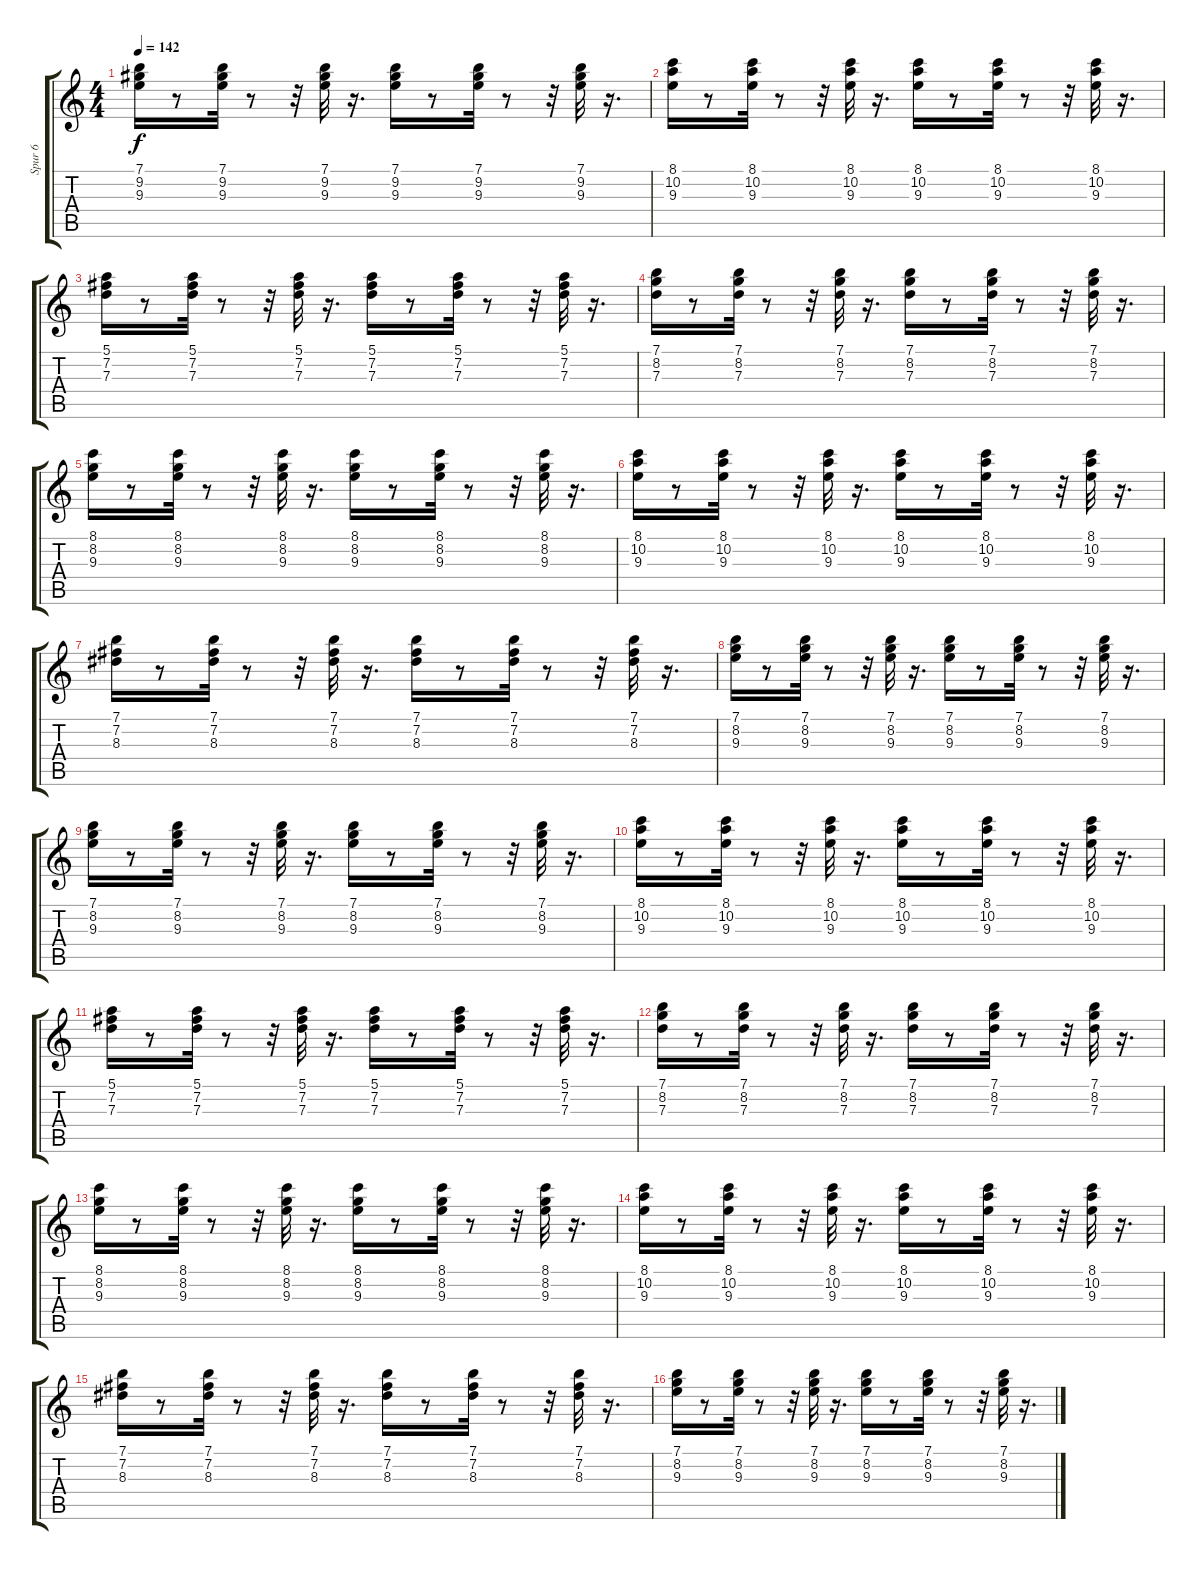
\track ("Spur 6" "Spur 6") {instrument electricguitarmuted}
\staff {score tabs}
\tuning (E4 B3 G3 D3 A2 E2) {hide}
\ts (4 4)
\tempo 142
\clef g2
\ks c
(7.1 9.2 9.3).16{dy f} r.8 (7.1 9.2 9.3).32 r.8 r.32 (7.1 9.2 9.3).32 r.16{d} (7.1 9.2 9.3).16 r.8 (7.1 9.2 9.3).32 r.8 r.32 (7.1 9.2 9.3).32 r.16{d} |
(8.1 10.2 9.3).16 r.8 (8.1 10.2 9.3).32 r.8 r.32 (8.1 10.2 9.3).32 r.16{d} (8.1 10.2 9.3).16 r.8 (8.1 10.2 9.3).32 r.8 r.32 (8.1 10.2 9.3).32 r.16{d} |
(5.1 7.2 7.3).16 r.8 (5.1 7.2 7.3).32 r.8 r.32 (5.1 7.2 7.3).32 r.16{d} (5.1 7.2 7.3).16 r.8 (5.1 7.2 7.3).32 r.8 r.32 (5.1 7.2 7.3).32 r.16{d} |
(7.1 8.2 7.3).16 r.8 (7.1 8.2 7.3).32 r.8 r.32 (7.1 8.2 7.3).32 r.16{d} (7.1 8.2 7.3).16 r.8 (7.1 8.2 7.3).32 r.8 r.32 (7.1 8.2 7.3).32 r.16{d} |
(8.1 8.2 9.3).16 r.8 (8.1 8.2 9.3).32 r.8 r.32 (8.1 8.2 9.3).32 r.16{d} (8.1 8.2 9.3).16 r.8 (8.1 8.2 9.3).32 r.8 r.32 (8.1 8.2 9.3).32 r.16{d} |
(8.1 10.2 9.3).16 r.8 (8.1 10.2 9.3).32 r.8 r.32 (8.1 10.2 9.3).32 r.16{d} (8.1 10.2 9.3).16 r.8 (8.1 10.2 9.3).32 r.8 r.32 (8.1 10.2 9.3).32 r.16{d} |
(7.1 7.2 8.3).16 r.8 (7.1 7.2 8.3).32 r.8 r.32 (7.1 7.2 8.3).32 r.16{d} (7.1 7.2 8.3).16 r.8 (7.1 7.2 8.3).32 r.8 r.32 (7.1 7.2 8.3).32 r.16{d} |
(7.1 8.2 9.3).16 r.8 (7.1 8.2 9.3).32 r.8 r.32 (7.1 8.2 9.3).32 r.16{d} (7.1 8.2 9.3).16 r.8 (7.1 8.2 9.3).32 r.8 r.32 (7.1 8.2 9.3).32 r.16{d} |
(7.1 8.2 9.3).16 r.8 (7.1 8.2 9.3).32 r.8 r.32 (7.1 8.2 9.3).32 r.16{d} (7.1 8.2 9.3).16 r.8 (7.1 8.2 9.3).32 r.8 r.32 (7.1 8.2 9.3).32 r.16{d} |
(8.1 10.2 9.3).16 r.8 (8.1 10.2 9.3).32 r.8 r.32 (8.1 10.2 9.3).32 r.16{d} (8.1 10.2 9.3).16 r.8 (8.1 10.2 9.3).32 r.8 r.32 (8.1 10.2 9.3).32 r.16{d} |
(5.1 7.2 7.3).16 r.8 (5.1 7.2 7.3).32 r.8 r.32 (5.1 7.2 7.3).32 r.16{d} (5.1 7.2 7.3).16 r.8 (5.1 7.2 7.3).32 r.8 r.32 (5.1 7.2 7.3).32 r.16{d} |
(7.1 8.2 7.3).16 r.8 (7.1 8.2 7.3).32 r.8 r.32 (7.1 8.2 7.3).32 r.16{d} (7.1 8.2 7.3).16 r.8 (7.1 8.2 7.3).32 r.8 r.32 (7.1 8.2 7.3).32 r.16{d} |
(8.1 8.2 9.3).16 r.8 (8.1 8.2 9.3).32 r.8 r.32 (8.1 8.2 9.3).32 r.16{d} (8.1 8.2 9.3).16 r.8 (8.1 8.2 9.3).32 r.8 r.32 (8.1 8.2 9.3).32 r.16{d} |
(8.1 10.2 9.3).16 r.8 (8.1 10.2 9.3).32 r.8 r.32 (8.1 10.2 9.3).32 r.16{d} (8.1 10.2 9.3).16 r.8 (8.1 10.2 9.3).32 r.8 r.32 (8.1 10.2 9.3).32 r.16{d} |
(7.1 7.2 8.3).16 r.8 (7.1 7.2 8.3).32 r.8 r.32 (7.1 7.2 8.3).32 r.16{d} (7.1 7.2 8.3).16 r.8 (7.1 7.2 8.3).32 r.8 r.32 (7.1 7.2 8.3).32 r.16{d} |
(7.1 8.2 9.3).16 r.8 (7.1 8.2 9.3).32 r.8 r.32 (7.1 8.2 9.3).32 r.16{d} (7.1 8.2 9.3).16 r.8 (7.1 8.2 9.3).32 r.8 r.32 (7.1 8.2 9.3).32 r.16{d}
